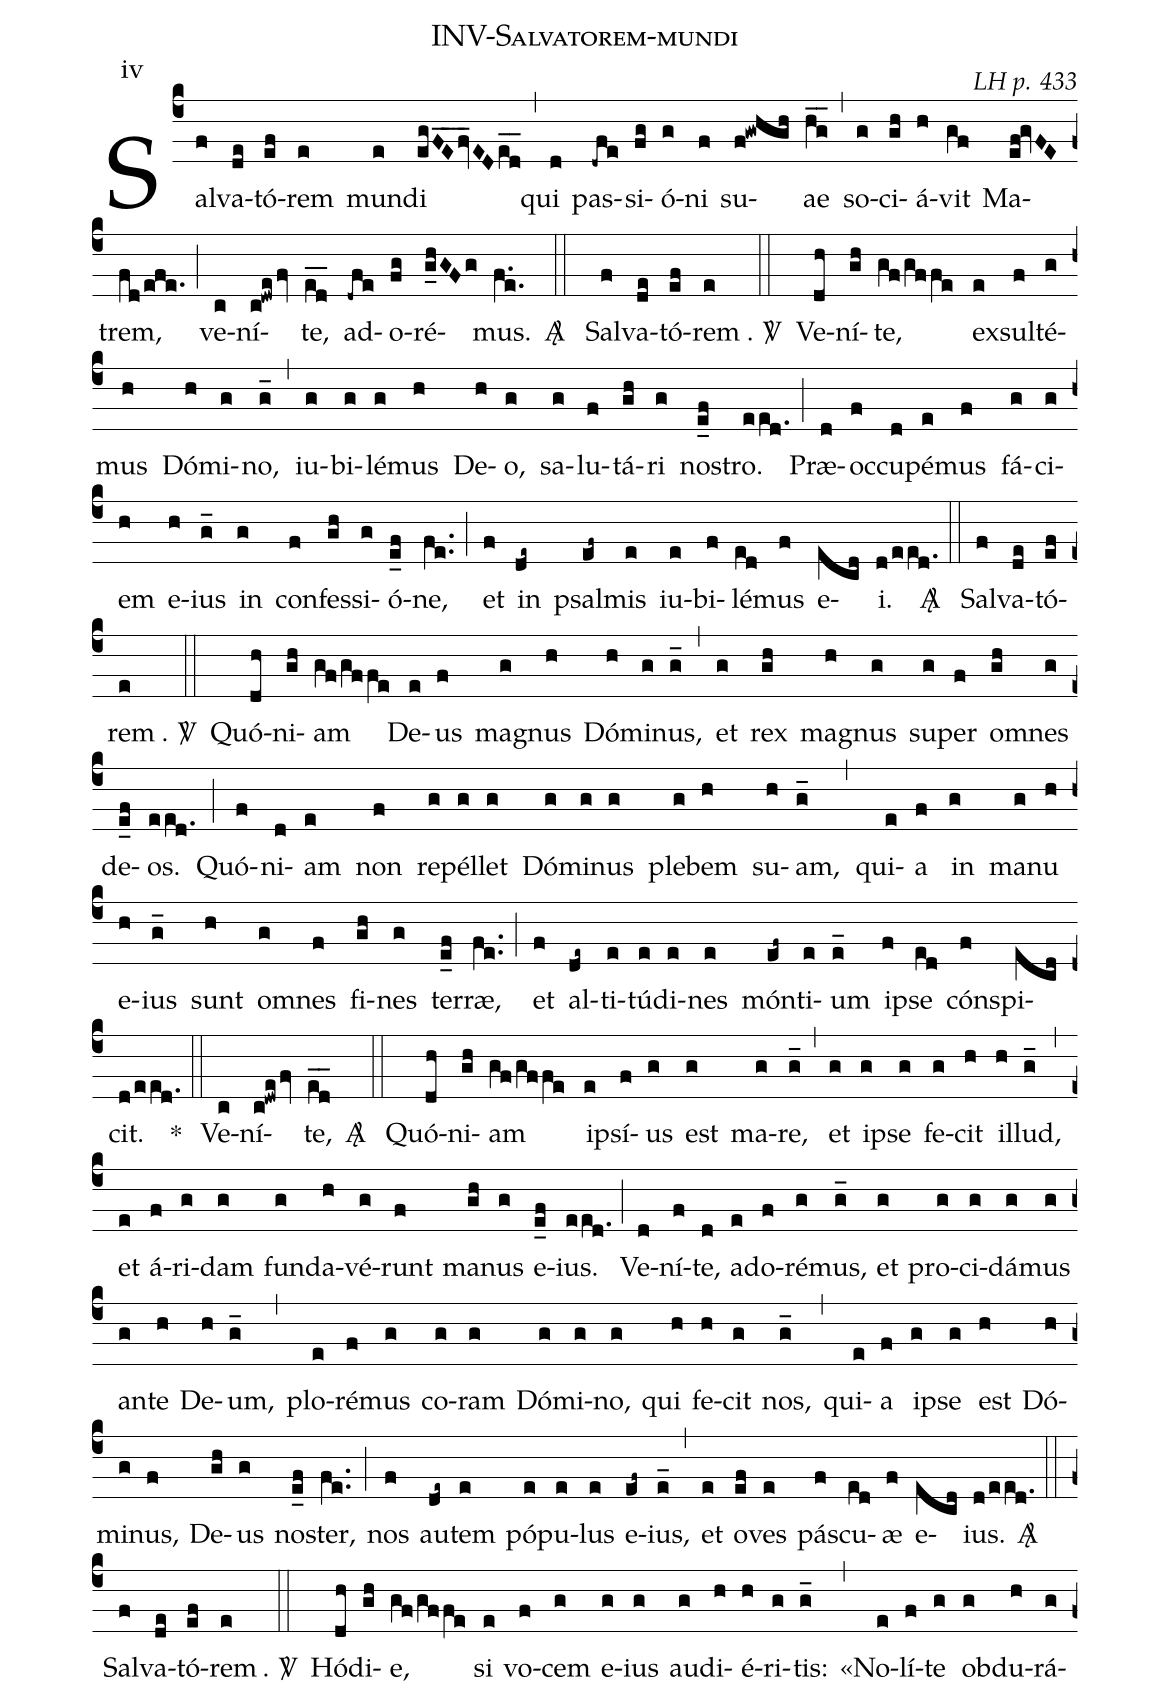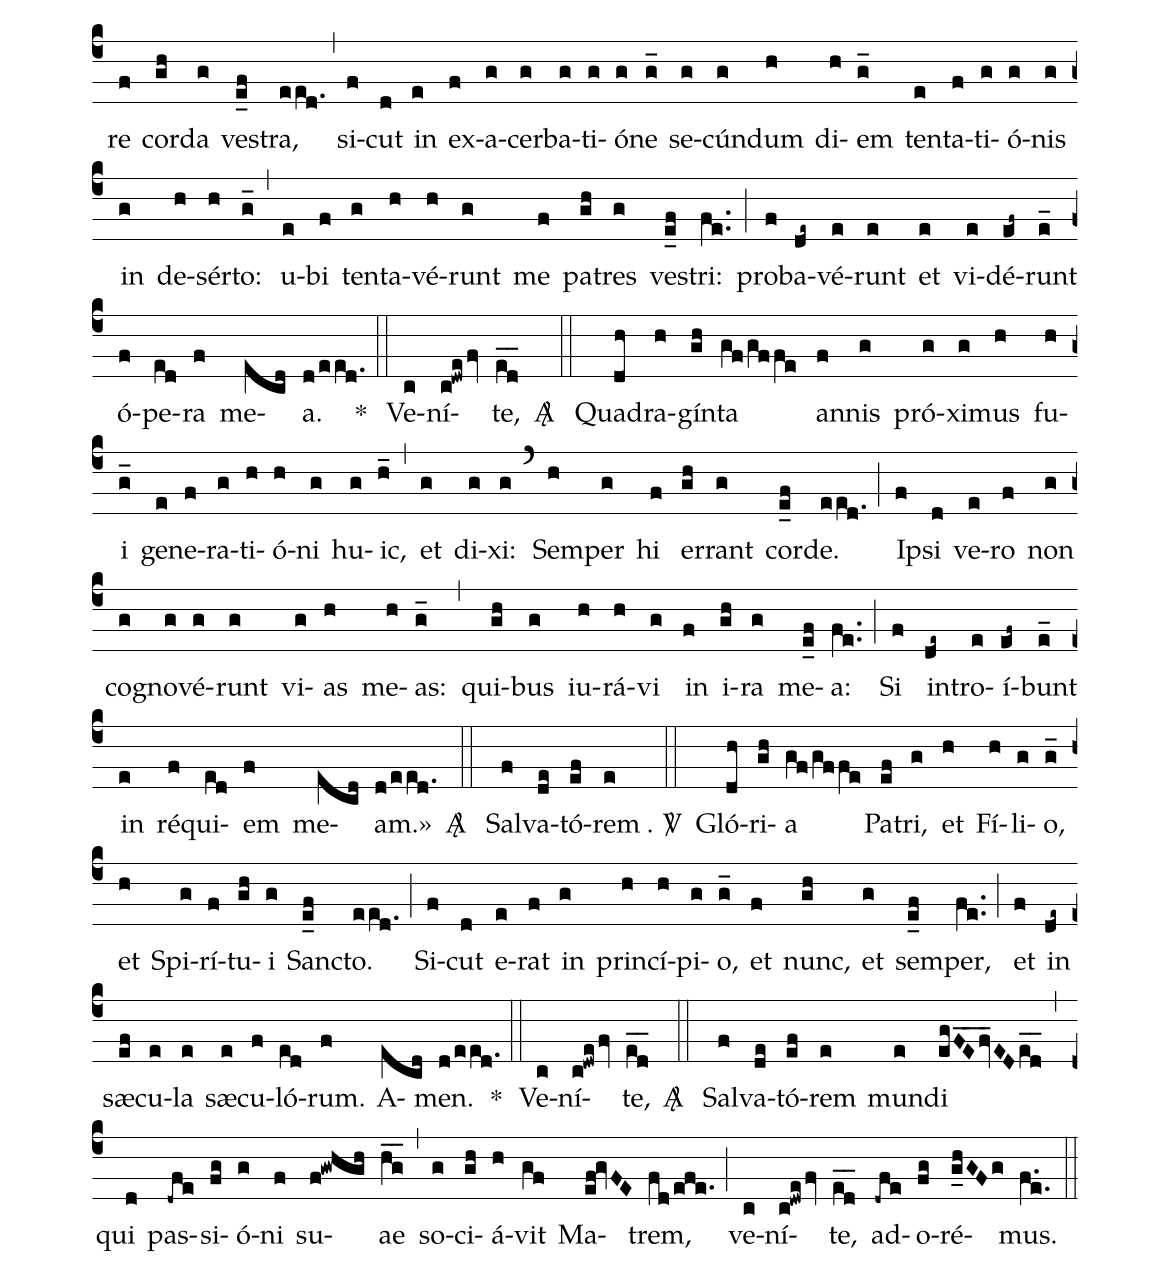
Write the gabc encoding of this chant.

name: INV-Salvatorem-mundi;
commentary: LH p. 433;
annotation: iv;
%%
(c4) Sal(f)va(de)tó(ef)rem(e) mun(e)di(egFE__fv_EDed__) (,) qui(d) pas(-dfe)si(fg)ó(g)ni(f) su(f!gwhgh)ae(hg__) (,) so(g)ci(gh)á(h)vit(gf) Ma(ef!gvFE)trem,(fd/efe.) (;)
ve(c)ní(c!dwe/fv)te,(e_d_) ad(-dfe)o(fg)ré(g_hGFg)mus.(f.e.) <sp>A/</sp>  (::)
Sal(f)va(de)tó(ef)rem(e). <sp>V/</sp> (::)

Ve(dh)ní(gh)te,(gf/gf/fe) ex(e)sul(f)té(g)mus(h) Dó(h)mi(g)no,(g_) (,) iu(g)bi(g)lé(g)mus(h) De(h)o,(g) sa(g)lu(f)tá(gh)ri(g) no(e_f)stro.(eed.) (;) Præ(d)oc(f)cu(d)pé(e)mus(f) fá(g)ci(g)em(h) e(h)ius(g_) in(g) con(f)fes(gh)si(g)ó(e_f)ne,(fe..) (;) et(f) in(de~) psal(ef~)mis(e) iu(e)bi(f)lé(ed)mus(f) e(ecd)i.(d/eed.)

<sp>A/</sp>  (::)
Sal(f)va(de)tó(ef)rem(e). <sp>V/</sp> (::)

Quó(dh)ni(gh)am(gf/gf/fe) De(e)us(f) ma(g)gnus(h) Dó(h)mi(g)nus,(g_) (,) et(g) rex(gh) ma(h)gnus(g) su(g)per(f) om(gh)nes(g) de(e_f)os.(eed.) (;) Quó(f)ni(d)am(e) non(f) re(g)pél(g)let(g) Dó(g)mi(g)nus(g) ple(g)bem(h) su(h)am,(g_) (,) qui(e)a(f) in(g) ma(g)nu(h) e(h)ius(g_) sunt(h) om(g)nes(f) fi(gh)nes(g) ter(e_f)ræ,(fe..) (;) et(f) al(de~)ti(e)tú(e)di(e)nes(e) món(ef~)ti(e)um(e_) i(f)pse(ed) cón(f)spi(ecd)cit.(d/eed.)

*(::) Ve(c)ní(c!dwe/fv)te,(e_d_)
<sp>A/</sp>  (::)

Quó(dh)ni(gh)am(gf/gf/fe) i(e)psí(f)us(g) est(g) ma(g)re,(g_) (,) et(g) i(g)pse(g) fe(g)cit(h) il(h)lud,(g_) (,) et(e) á(f)ri(g)dam(g) fun(g)da(h)vé(g)runt(f) ma(gh)nus(g) e(e_f)ius.(eed.) (;) Ve(d)ní(f)te,(d) ad(e)o(f)ré(g)mus,(g_) et(g) pro(g)ci(g)dá(g)mus(g) an(g)te(h) De(h)um,(g_) (,) plo(e)ré(f)mus(g) co(g)ram(g) Dó(g)mi(g)no,(g) qui(h) fe(h)cit(g) nos,(g_) (,) qui(e)a(f) i(g)pse(g) est(h) Dó(h)mi(g)nus,(f) De(gh)us(g) no(e_f)ster,(fe..) (;) nos(f) au(de~)tem(e) pó(e)pu(e)lus(e) e(ef~)ius,(e_) (,) et(e) o(ef)ves(e) pá(f)scu(ed)æ(f) e(ecd)ius.(d/eed.)

<sp>A/</sp>  (::)
Sal(f)va(de)tó(ef)rem(e). <sp>V/</sp> (::)

Hó(dh)di(gh)e,(gf/gf/fe) si(e) vo(f)cem(g) e(g)ius(g) au(g)di(h)é(h)ri(g)tis:(g_) (,) «No(e)lí(f)te(g) ob(g)du(h)rá(g)re(f) cor(gh)da(g) ve(e_f)stra,(eed.) (,) si(f)cut(d) in(e) ex(f)a(g)cer(g)ba(g)ti(g)ó(g)ne(g_) se(g)cún(g)dum(h) di(h)em(g_) ten(e)ta(f)ti(g)ó(g)nis(g) in(g) de(h)sér(h)to:(g_) (,) u(e)bi(f) ten(g)ta(h)vé(h)runt(g) me(f) pa(gh)tres(g) ve(e_f)stri:(fe..) (;) pro(f)ba(de~)vé(e)runt(e) et(e) vi(e)dé(ef~)runt(e_) ó(f)pe(ed)ra(f) me(ecd)a.(d/eed.)

*(::) Ve(c)ní(c!dwe/fv)te,(e_d_)
<sp>A/</sp>  (::)

Qua(dh)dra(h)gín(gh)ta(gf/gf/fe) an(f)nis(g) pró(g)xi(g)mus(h) fu(h)i(g_) ge(e)ne(f)ra(g)ti(h)ó(h)ni(g) hu(g)ic,(h_) (,) et(g) di(g)xi:(g) (`) Sem(h)per(g) hi(f) er(gh)rant(g) cor(e_f)de.(eed.) (;) I(f)psi(d) ve(e)ro(f) non(g) co(g)gno(g)vé(g)runt(g) vi(g)as(h) me(h)as:(g_) (,) qui(gh)bus(g) iu(h)rá(h)vi(g) in(f) i(gh)ra(g) me(e_f)a:(fe..) (;) Si(f) in(de~)tro(e)í(ef~)bunt(e_) in(e) ré(f)qui(ed)em(f) me(ecd)am.»(d/eed.)

<sp>A/</sp> (::)
Sal(f)va(de)tó(ef)rem(e). <sp>V/</sp> (::)
Gló(dh)ri(gh)a(gf/gf/fe) Pa(ef)tri,(g) et(h) Fí(h)li(g)o,(g_) et(h) Spi(g)rí(f)tu(gh)i(g) San(e_f)cto.(eed.) (;) Si(f)cut(d) e(e)rat(f) in(g) prin(h)cí(h)pi(g)o,(g_) et(f) nunc,(gh) et(g) sem(e_f)per,(fe..) (;) et(f) in(de~) s{<sp>ae</sp>}(ef)cu(e)la(e) sæ(e)cu(f)ló(ed)rum.(f) A(ecd)men.(d/eed.)

*(::) Ve(c)ní(c!dwe/fv)te,(e_d_)
<sp>A/</sp>  (::)

Sal(f)va(de)tó(ef)rem(e) mun(e)di(egFE__fv_EDed__) (,) qui(d) pas(-dfe)si(fg)ó(g)ni(f) su(f!gwhgh)ae(hg__) (,) so(g)ci(gh)á(h)vit(gf) Ma(ef!gvFE)trem,(fd/efe.) (;)
ve(c)ní(c!dwe/fv)te,(e_d_) ad(-dfe)o(fg)ré(g_hGFg)mus.(f.e.) (::)
